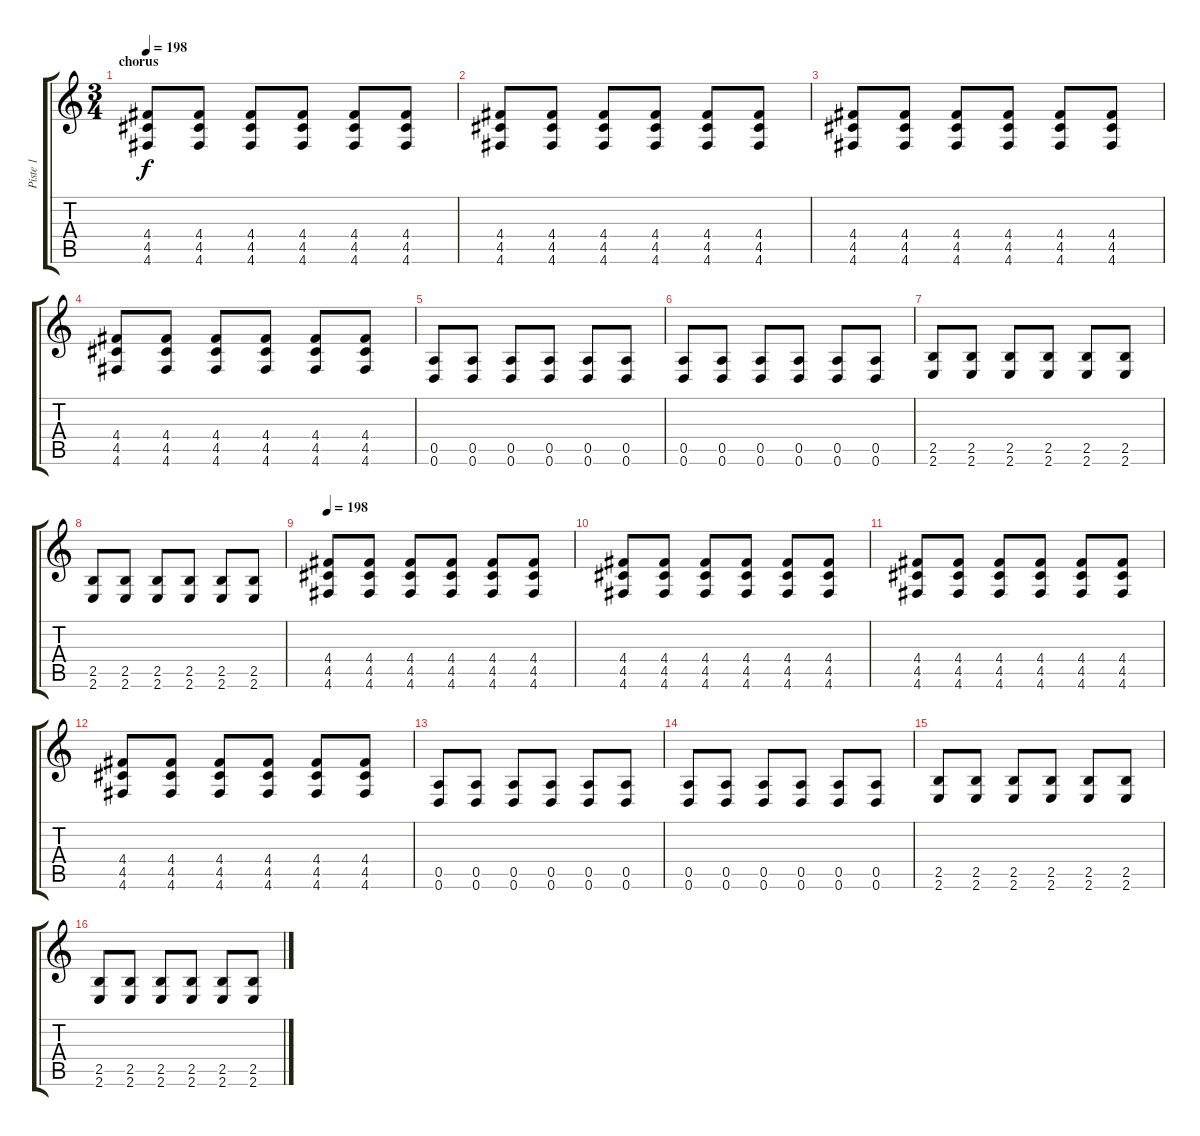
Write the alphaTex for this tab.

\track ("Piste 1" "Piste 1") {instrument distortionguitar}
\staff {score tabs}
\tuning (E4 B3 G3 D3 A2 D2) {hide}
\ts (3 4)
\section ("" "chorus")
\tempo 198
\clef g2
\ks c
(4.4 4.5 4.6).8{dy f instrument distortionguitar} (4.4 4.5 4.6).8{instrument distortionguitar} (4.4 4.5 4.6).8{instrument distortionguitar} (4.4 4.5 4.6).8{instrument distortionguitar} (4.4 4.5 4.6).8{instrument distortionguitar} (4.4 4.5 4.6).8{instrument distortionguitar} |
(4.4 4.5 4.6).8{instrument distortionguitar} (4.4 4.5 4.6).8{instrument distortionguitar} (4.4 4.5 4.6).8{instrument distortionguitar} (4.4 4.5 4.6).8{instrument distortionguitar} (4.4 4.5 4.6).8{instrument distortionguitar} (4.4 4.5 4.6).8{instrument distortionguitar} |
(4.4 4.5 4.6).8{instrument distortionguitar} (4.4 4.5 4.6).8{instrument distortionguitar} (4.4 4.5 4.6).8{instrument distortionguitar} (4.4 4.5 4.6).8{instrument distortionguitar} (4.4 4.5 4.6).8{instrument distortionguitar} (4.4 4.5 4.6).8{instrument distortionguitar} |
(4.4 4.5 4.6).8{instrument distortionguitar} (4.4 4.5 4.6).8{instrument distortionguitar} (4.4 4.5 4.6).8{instrument distortionguitar} (4.4 4.5 4.6).8{instrument distortionguitar} (4.4 4.5 4.6).8{instrument distortionguitar} (4.4 4.5 4.6).8{instrument distortionguitar} |
(0.5 0.6).8 (0.5 0.6).8 (0.5 0.6).8 (0.5 0.6).8 (0.5 0.6).8 (0.5 0.6).8 |
(0.5 0.6).8 (0.5 0.6).8 (0.5 0.6).8 (0.5 0.6).8 (0.5 0.6).8 (0.5 0.6).8 |
(2.5 2.6).8 (2.5 2.6).8 (2.5 2.6).8 (2.5 2.6).8 (2.5 2.6).8 (2.5 2.6).8 |
(2.5 2.6).8 (2.5 2.6).8 (2.5 2.6).8 (2.5 2.6).8 (2.5 2.6).8 (2.5 2.6).8 |
\tempo 198
(4.4 4.5 4.6).8{instrument distortionguitar} (4.4 4.5 4.6).8{instrument distortionguitar} (4.4 4.5 4.6).8{instrument distortionguitar} (4.4 4.5 4.6).8{instrument distortionguitar} (4.4 4.5 4.6).8{instrument distortionguitar} (4.4 4.5 4.6).8{instrument distortionguitar} |
(4.4 4.5 4.6).8{instrument distortionguitar} (4.4 4.5 4.6).8{instrument distortionguitar} (4.4 4.5 4.6).8{instrument distortionguitar} (4.4 4.5 4.6).8{instrument distortionguitar} (4.4 4.5 4.6).8{instrument distortionguitar} (4.4 4.5 4.6).8{instrument distortionguitar} |
(4.4 4.5 4.6).8{instrument distortionguitar} (4.4 4.5 4.6).8{instrument distortionguitar} (4.4 4.5 4.6).8{instrument distortionguitar} (4.4 4.5 4.6).8{instrument distortionguitar} (4.4 4.5 4.6).8{instrument distortionguitar} (4.4 4.5 4.6).8{instrument distortionguitar} |
(4.4 4.5 4.6).8{instrument distortionguitar} (4.4 4.5 4.6).8{instrument distortionguitar} (4.4 4.5 4.6).8{instrument distortionguitar} (4.4 4.5 4.6).8{instrument distortionguitar} (4.4 4.5 4.6).8{instrument distortionguitar} (4.4 4.5 4.6).8{instrument distortionguitar} |
(0.5 0.6).8 (0.5 0.6).8 (0.5 0.6).8 (0.5 0.6).8 (0.5 0.6).8 (0.5 0.6).8 |
(0.5 0.6).8 (0.5 0.6).8 (0.5 0.6).8 (0.5 0.6).8 (0.5 0.6).8 (0.5 0.6).8 |
(2.5 2.6).8 (2.5 2.6).8 (2.5 2.6).8 (2.5 2.6).8 (2.5 2.6).8 (2.5 2.6).8 |
(2.5 2.6).8 (2.5 2.6).8 (2.5 2.6).8 (2.5 2.6).8 (2.5 2.6).8 (2.5 2.6).8
